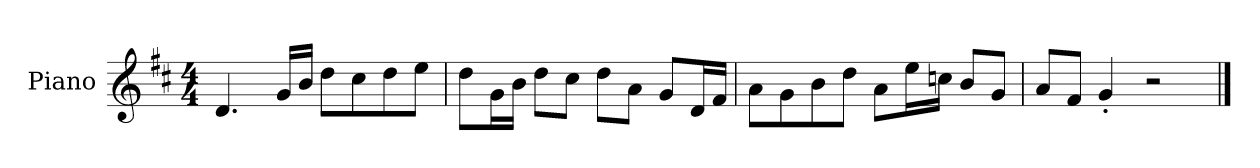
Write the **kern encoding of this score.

**kern
*part1
*staff1
*I"Piano
*I'P-no
*clefG2
*k[f#c#]
*M4/4
*MM90
=1
4.d/
16g/LL
16b/JJ
8dd\L
8cc#\
8dd\
8ee\J
=2
8dd\L
16g\L
16b\JJ
8dd\L
8cc#\J
8dd\L
8a\J
8g/L
16d/L
16f#/JJ
=3
8a\L
8g\
8b\
8dd\J
8a\L
16ee\L
16ccn\JJ
8b/L
8g/J
=4
8a/L
8f#/J
4g'/
2r
==
*-
